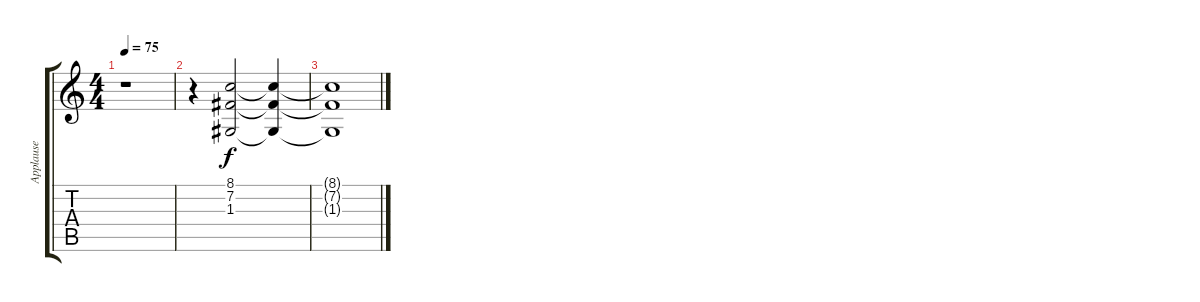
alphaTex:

\track ("Applause" "Applause") {instrument applause}
\staff {score tabs}
\tuning (E4 B3 G3 D3 A2 E2) {hide}
\ts (4 4)
\tempo 75
\clef g2
\ks c
r.1{dy f} |
r.4 (8.1 7.2 1.3).2{volume 13} (8.1{t} 7.2{t} 1.3{t}).4 |
(8.1{t} 7.2{t} 1.3{t}).1{volume 0}
